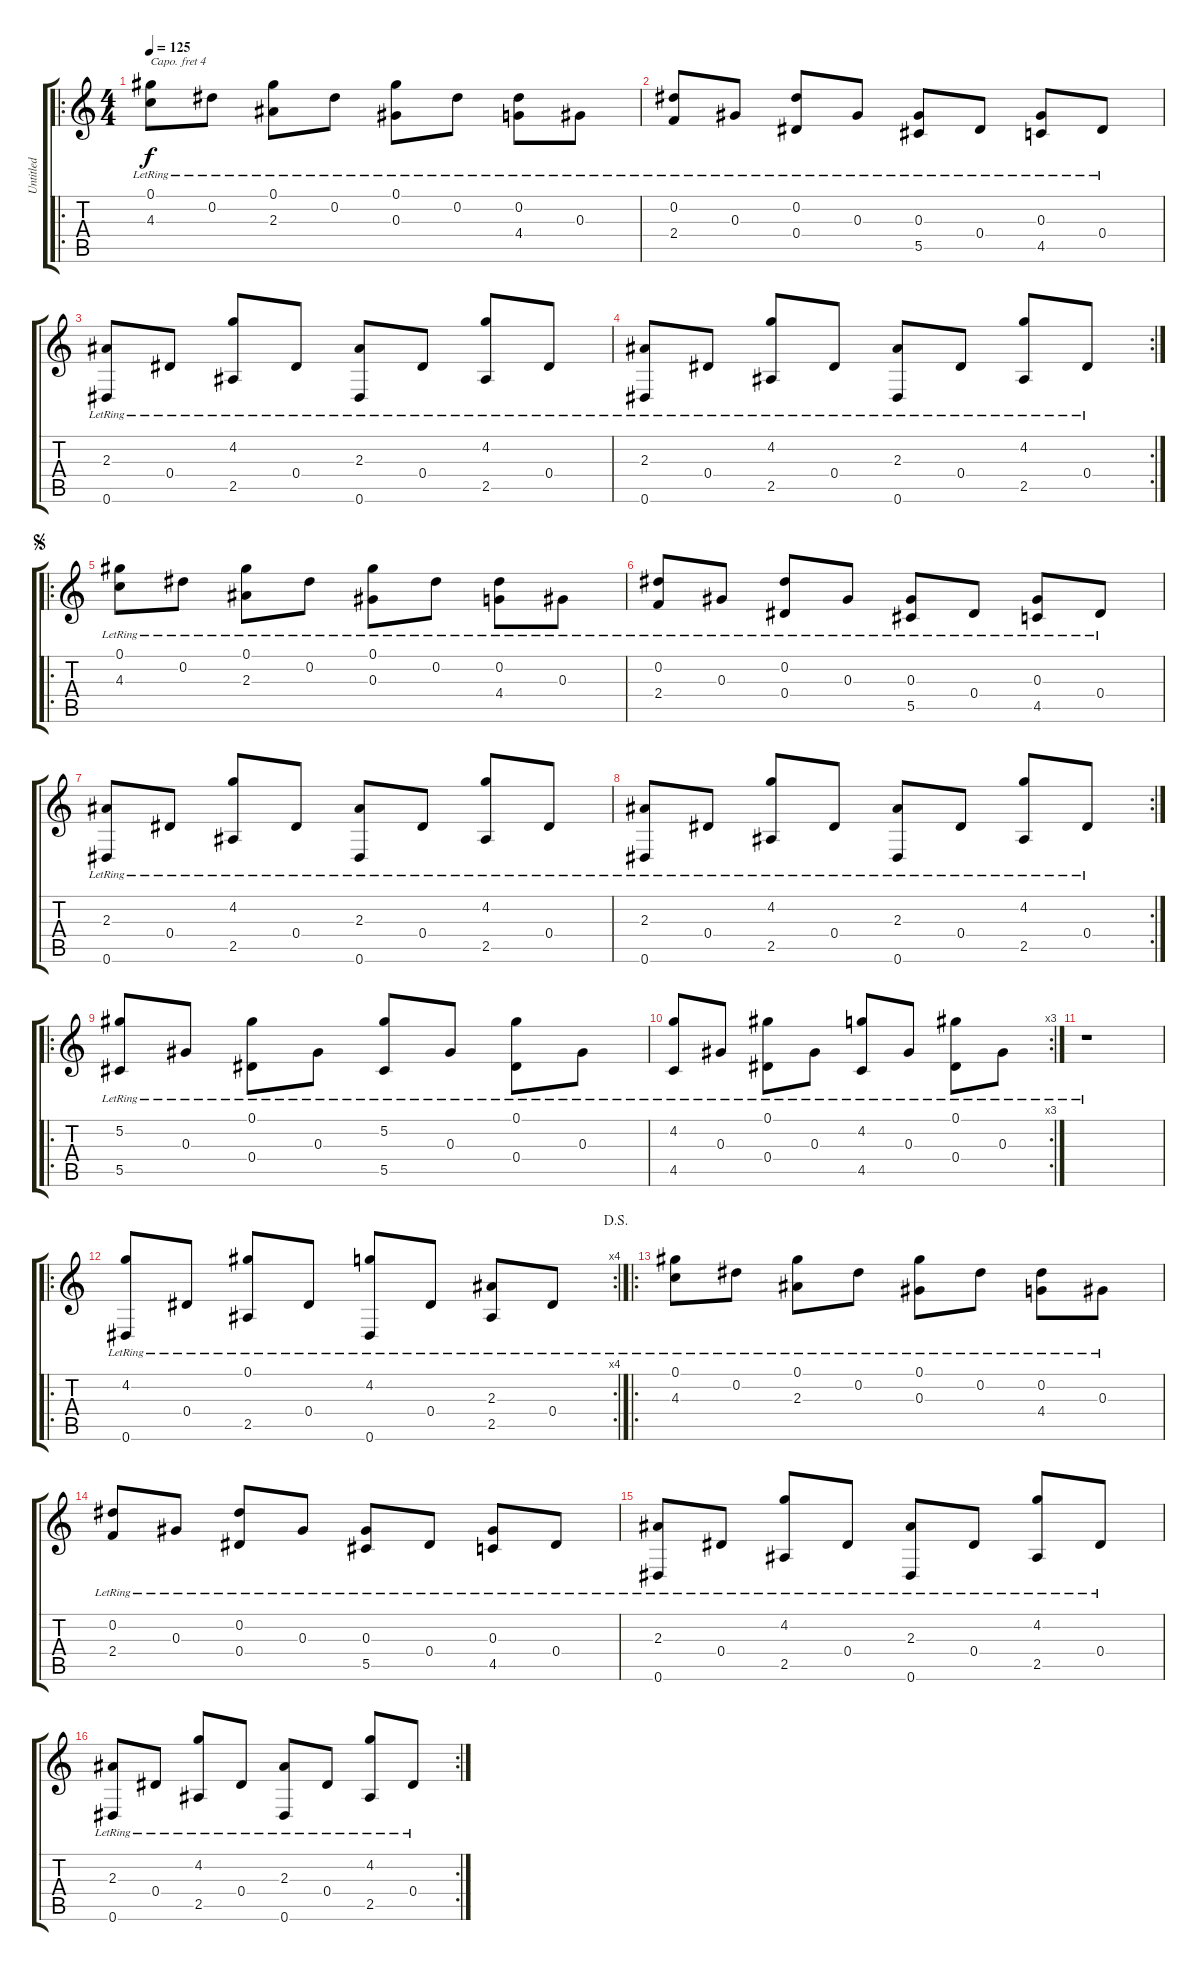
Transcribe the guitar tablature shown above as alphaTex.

\track ("Untitled" "Untitled") {instrument acousticguitarnylon}
\staff {score tabs}
\capo 4
\tuning (E4 B3 E3 B2 E2 B1) {hide}
\ro
\ts (4 4)
\tempo 125
\clef g2
\ks c
(0.1{lr} 4.3{lr}).8{dy f instrument acousticguitarnylon} 0.2{lr}.8 (0.1{lr} 2.3{lr}).8 0.2{lr}.8 (0.1{lr} 0.3{lr}).8 0.2{lr}.8 (0.2{lr} 4.4{lr}).8 0.3{lr}.8 |
(0.2{lr} 2.4{lr}).8 0.3{lr}.8 (0.2{lr} 0.4{lr}).8 0.3{lr}.8 (0.3{lr} 5.5{lr}).8 0.4{lr}.8 (0.3{lr} 4.5{lr}).8 0.4{lr}.8 |
(2.3{lr} 0.6{lr}).8 0.4{lr}.8 (4.2{lr} 2.5{lr}).8 0.4{lr}.8 (2.3{lr} 0.6{lr}).8 0.4{lr}.8 (4.2{lr} 2.5{lr}).8 0.4{lr}.8 |
\rc 2
(2.3{lr} 0.6{lr}).8 0.4{lr}.8 (4.2{lr} 2.5{lr}).8 0.4{lr}.8 (2.3{lr} 0.6{lr}).8 0.4{lr}.8 (4.2{lr} 2.5{lr}).8 0.4{lr}.8 |
\ro
\jump segno
(0.1{lr} 4.3{lr}).8 0.2{lr}.8 (0.1{lr} 2.3{lr}).8 0.2{lr}.8 (0.1{lr} 0.3{lr}).8 0.2{lr}.8 (0.2{lr} 4.4{lr}).8 0.3{lr}.8 |
(0.2{lr} 2.4{lr}).8 0.3{lr}.8 (0.2{lr} 0.4{lr}).8 0.3{lr}.8 (0.3{lr} 5.5{lr}).8 0.4{lr}.8 (0.3{lr} 4.5{lr}).8 0.4{lr}.8 |
(2.3{lr} 0.6{lr}).8 0.4{lr}.8 (4.2{lr} 2.5{lr}).8 0.4{lr}.8 (2.3{lr} 0.6{lr}).8 0.4{lr}.8 (4.2{lr} 2.5{lr}).8 0.4{lr}.8 |
\rc 2
(2.3{lr} 0.6{lr}).8 0.4{lr}.8 (4.2{lr} 2.5{lr}).8 0.4{lr}.8 (2.3{lr} 0.6{lr}).8 0.4{lr}.8 (4.2{lr} 2.5{lr}).8 0.4{lr}.8 |
\ro
(5.2{lr} 5.5{lr}).8 0.3{lr}.8 (0.1{lr} 0.4{lr}).8 0.3{lr}.8 (5.2{lr} 5.5{lr}).8 0.3{lr}.8 (0.1{lr} 0.4{lr}).8 0.3{lr}.8 |
\rc 3
(4.2{lr} 4.5{lr}).8 0.3{lr}.8 (0.1{lr} 0.4{lr}).8 0.3{lr}.8 (4.2{lr} 4.5{lr}).8 0.3{lr}.8 (0.1{lr} 0.4{lr}).8 0.3{lr}.8 |
r.1 |
\ro
\rc 4
\jump dalsegno
(4.2{lr} 0.6{lr}).8 0.4{lr}.8 (0.1{lr} 2.5{lr}).8 0.4{lr}.8 (4.2{lr} 0.6{lr}).8 0.4{lr}.8 (2.3{lr} 2.5{lr}).8 0.4{lr}.8 |
\ro
(0.1{lr} 4.3{lr}).8 0.2{lr}.8 (0.1{lr} 2.3{lr}).8 0.2{lr}.8 (0.1{lr} 0.3{lr}).8 0.2{lr}.8 (0.2{lr} 4.4{lr}).8 0.3{lr}.8 |
(0.2{lr} 2.4{lr}).8 0.3{lr}.8 (0.2{lr} 0.4{lr}).8 0.3{lr}.8 (0.3{lr} 5.5{lr}).8 0.4{lr}.8 (0.3{lr} 4.5{lr}).8 0.4{lr}.8 |
(2.3{lr} 0.6{lr}).8 0.4{lr}.8 (4.2{lr} 2.5{lr}).8 0.4{lr}.8 (2.3{lr} 0.6{lr}).8 0.4{lr}.8 (4.2{lr} 2.5{lr}).8 0.4{lr}.8 |
\rc 2
(2.3{lr} 0.6{lr}).8 0.4{lr}.8 (4.2{lr} 2.5{lr}).8 0.4{lr}.8 (2.3{lr} 0.6{lr}).8 0.4{lr}.8 (4.2{lr} 2.5{lr}).8 0.4{lr}.8
